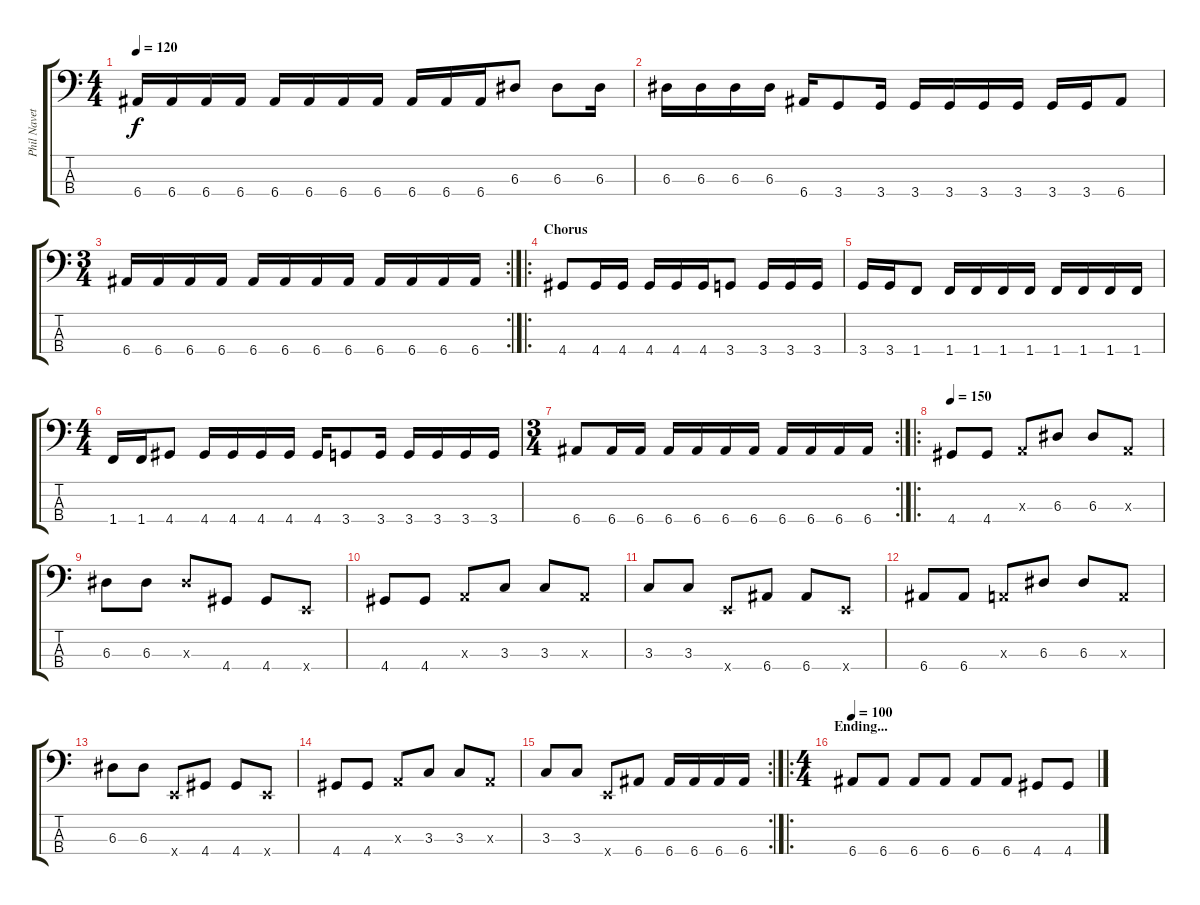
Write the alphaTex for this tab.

\track ("Phil Navetta" "Phil Navet") {instrument electricbasspick}
\staff {score tabs}
\tuning (G2 D2 A1 E1) {hide}
\ts (4 4)
\tempo 120
\clef f4
\ks c
6.4.16{dy f} 6.4.16 6.4.16 6.4.16 6.4.16 6.4.16 6.4.16 6.4.16 6.4.16 6.4.16 6.4.16 6.3.8 6.3.8 6.3.16 |
6.3.16 6.3.16 6.3.16 6.3.16 6.4.16 3.4.8 3.4.16 3.4.16 3.4.16 3.4.16 3.4.16 3.4.16 3.4.16 6.4.8 |
\rc 2
\ts (3 4)
6.4.16 6.4.16 6.4.16 6.4.16 6.4.16 6.4.16 6.4.16 6.4.16 6.4.16 6.4.16 6.4.16 6.4.16 |
\ro
\section ("" "Chorus")
4.4.8 4.4.16 4.4.16 4.4.16 4.4.16 4.4.16 3.4.8 3.4.16 3.4.16 3.4.16 |
3.4.16 3.4.16 1.4.8 1.4.16 1.4.16 1.4.16 1.4.16 1.4.16 1.4.16 1.4.16 1.4.16 |
\ts (4 4)
1.4.16 1.4.16 4.4.8 4.4.16 4.4.16 4.4.16 4.4.16 4.4.16 3.4.8 3.4.16 3.4.16 3.4.16 3.4.16 3.4.16 |
\rc 2
\ts (3 4)
6.4.8 6.4.16 6.4.16 6.4.16 6.4.16 6.4.16 6.4.16 6.4.16 6.4.16 6.4.16 6.4.16 |
\ro
\tempo 150
4.4.8 4.4.8 0.3{x}.8 6.3.8 6.3.8 0.3{x}.8 |
6.3.8 6.3.8 6.3{x}.8 4.4.8 4.4.8 0.4{x}.8 |
4.4.8 4.4.8 0.3{x}.8 3.3.8 3.3.8 0.3{x}.8 |
3.3.8 3.3.8 0.4{x}.8 6.4.8 6.4.8 0.4{x}.8 |
6.4.8 6.4.8 0.3{x}.8 6.3.8 6.3.8 0.3{x}.8 |
6.3.8 6.3.8 0.4{x}.8 4.4.8 4.4.8 0.4{x}.8 |
4.4.8 4.4.8 0.3{x}.8 3.3.8 3.3.8 0.3{x}.8 |
\rc 2
3.3.8 3.3.8 0.4{x}.8 6.4.8 6.4.16 6.4.16 6.4.16 6.4.16 |
\ro
\ts (4 4)
\section ("" "Ending...")
\tempo 100
6.4.8 6.4.8 6.4.8 6.4.8 6.4.8 6.4.8 4.4.8 4.4.8
